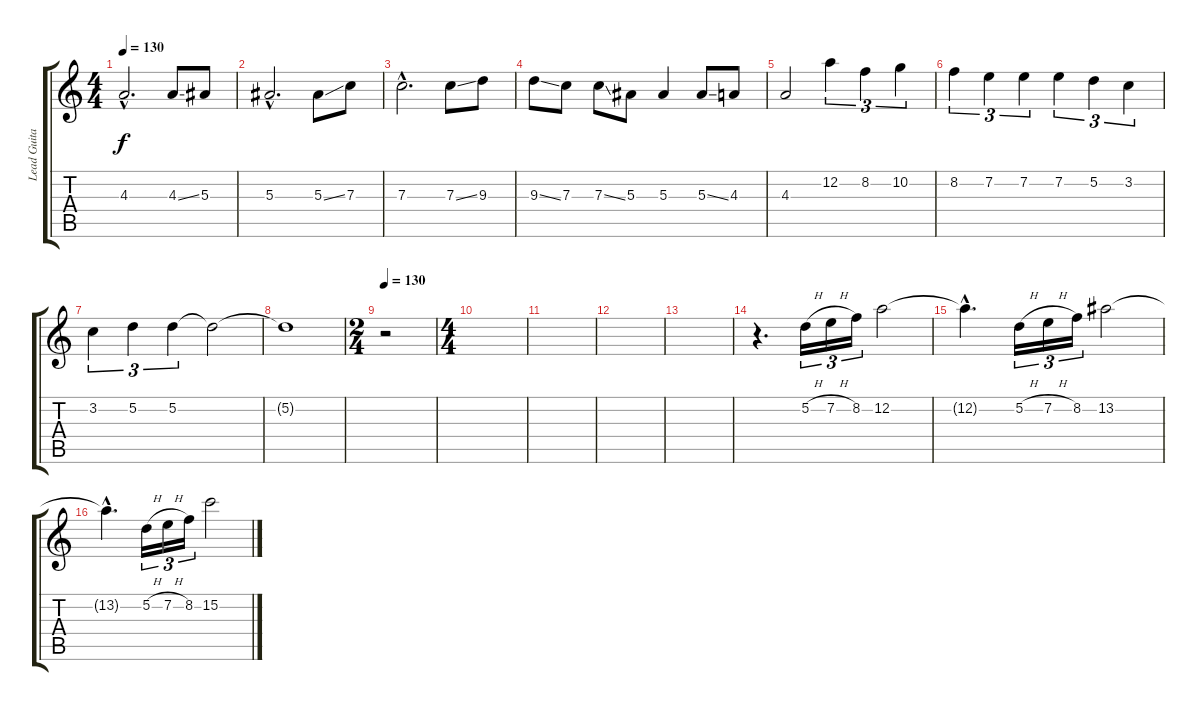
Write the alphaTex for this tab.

\track ("Lead Guitar" "Lead Guita") {instrument distortionguitar}
\staff {score tabs}
\tuning (D4 A3 F3 C3 G2 D2) {hide}
\ts (4 4)
\tempo 130
\clef g2
\ks c
4.3{hac}.2{d dy f} 4.3{ss}.8 5.3.8 |
5.3{hac}.2{d} 5.3{ss}.8 7.3.8 |
7.3{hac}.2{d} 7.3{ss}.8 9.3.8 |
9.3{ss}.8 7.3.8 7.3{ss}.8 5.3.8 5.3.4 5.3{ss}.8 4.3.8 |
4.3.2 12.2.4{tu (3 2)} 8.2.4{tu (3 2)} 10.2.4{tu (3 2)} |
8.2.4{tu (3 2)} 7.2.4{tu (3 2)} 7.2.4{tu (3 2)} 7.2.4{tu (3 2)} 5.2.4{tu (3 2)} 3.2.4{tu (3 2)} |
3.2.4{tu (3 2)} 5.2.4{tu (3 2)} 5.2.4{tu (3 2)} 5.2{t}.2 |
5.2{t}.1 |
\ts (2 4)
\tempo 130
r.2 |
\ts (4 4)
|
|
|
|
r.4{d} 5.2{h}.16{tu (3 2)} 7.2{h}.16{tu (3 2)} 8.2.16{tu (3 2)} 12.2.2 |
12.2{hac t}.4{d} 5.2{h}.16{tu (3 2)} 7.2{h}.16{tu (3 2)} 8.2.16{tu (3 2)} 13.2.2 |
13.2{hac t}.4{d} 5.2{h}.16{tu (3 2)} 7.2{h}.16{tu (3 2)} 8.2.16{tu (3 2)} 15.2.2
